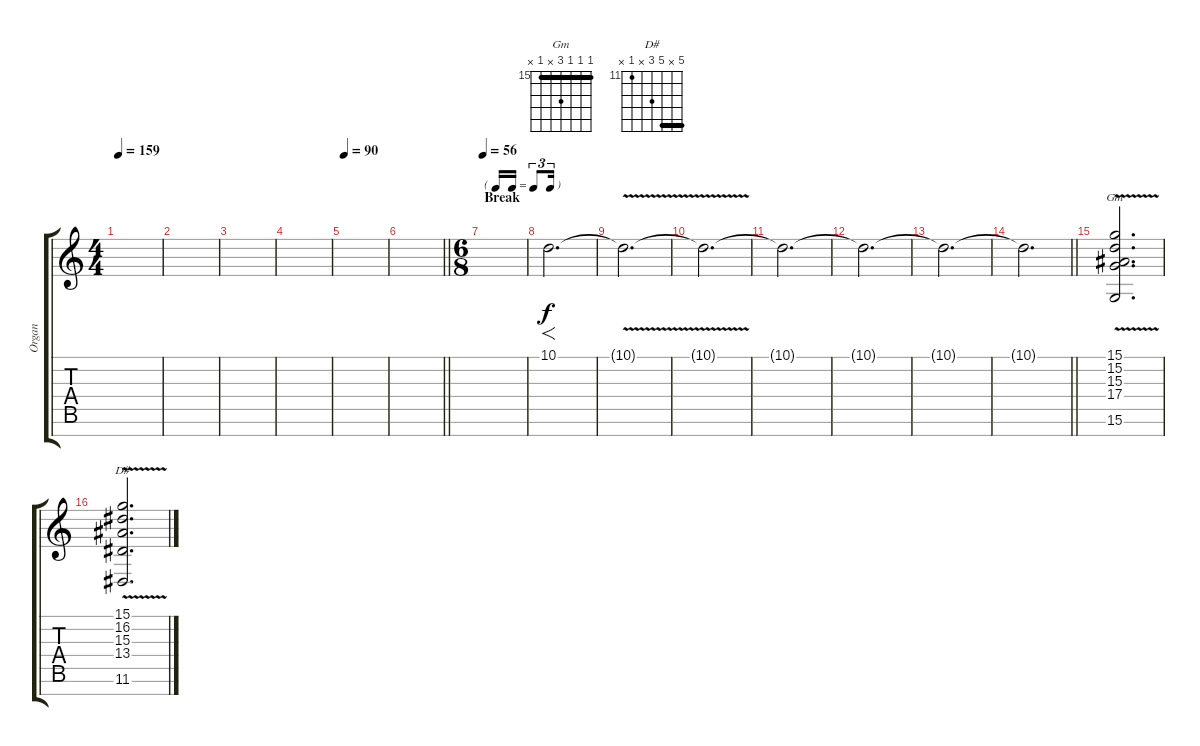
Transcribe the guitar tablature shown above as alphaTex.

\track ("Organ" "Organ") {instrument churchorgan}
\staff {score tabs}
\tuning (E4 B3 G3 D3 A2 E2 B1) {hide}
\chord ("Gm" 15 15 15 17 x 15 x) {firstfret 15 barre 15}
\chord ("D#" 15 x 15 13 x 11 x) {firstfret 11 barre 15}
\ts (4 4)
\tempo 159
\clef g2
\ks c
|
|
|
|
\tempo 90
|
\barLineRight lightlight
|
\ts (6 8)
\tf triplet16th
\section ("" "Break")
\tempo 56
|
10.1.2{f d} |
10.1{v t}.2{d} |
10.1{t}.2{d} |
10.1{t}.2{d} |
10.1{t}.2{d} |
10.1{t}.2{d} |
\barLineRight lightlight
10.1{t}.2{d} |
(15.1{v} 15.2{v} 15.3{v} 17.4{v} 15.6{v}).2{d ch "Gm"} |
(15.1{v} 16.2{v} 15.3{v} 13.4{v} 11.6{v}).2{d ch "D#"}
